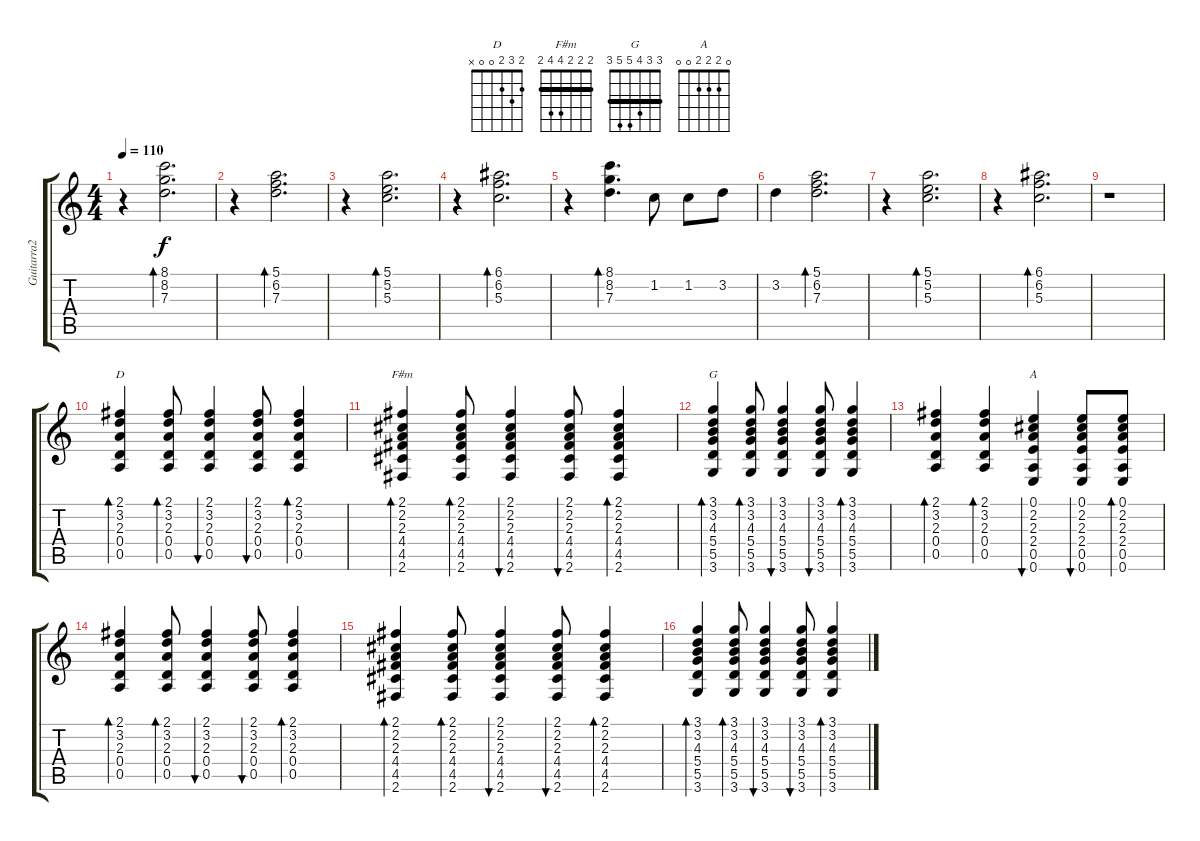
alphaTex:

\track ("Guitarra2" "Guitarra2") {instrument acousticguitarsteel}
\staff {score tabs}
\tuning (E4 B3 G3 D3 A2 E2) {hide}
\chord ("D" 2 3 2 0 0 x)
\chord ("F#m" 2 2 2 4 4 2) {barre 2}
\chord ("G" 3 3 4 5 5 3) {barre 3}
\chord ("A" 0 2 2 2 0 0)
\ts (4 4)
\tempo 110
\clef g2
\ks c
r.4{dy f} (8.1 8.2 7.3).2{d bd 240} |
r.4 (5.1 6.2 7.3).2{d bd 240} |
r.4 (5.1 5.2 5.3).2{d bd 240} |
r.4 (6.1 6.2 5.3).2{d bd 240} |
r.4 (8.1 8.2 7.3).4{d bd 240} 1.2.8{instrument acousticguitarsteel} 1.2.8 3.2.8 |
3.2.4 (5.1 6.2 7.3).2{d bd 240 instrument acousticguitarnylon} |
r.4 (5.1 5.2 5.3).2{d bd 240} |
r.4 (6.1 6.2 5.3).2{d bd 240} |
r.1 |
(2.1 3.2 2.3 0.4 0.5).4{bd 240 ch "D"} (2.1 3.2 2.3 0.4 0.5).8{bd 30} (2.1 3.2 2.3 0.4 0.5).4{bu 60} (2.1 3.2 2.3 0.4 0.5).8{bu 60} (2.1 3.2 2.3 0.4 0.5).4{bd 60} |
(2.1 2.2 2.3 4.4 4.5 2.6).4{bd 240 ch "F#m"} (2.1 2.2 2.3 4.4 4.5 2.6).8{bd 30} (2.1 2.2 2.3 4.4 4.5 2.6).4{bu 60} (2.1 2.2 2.3 4.4 4.5 2.6).8{bu 60} (2.1 2.2 2.3 4.4 4.5 2.6).4{bd 60} |
(3.1 3.2 4.3 5.4 5.5 3.6).4{bd 240 ch "G"} (3.1 3.2 4.3 5.4 5.5 3.6).8{bd 30} (3.1 3.2 4.3 5.4 5.5 3.6).4{bu 60} (3.1 3.2 4.3 5.4 5.5 3.6).8{bu 60} (3.1 3.2 4.3 5.4 5.5 3.6).4{bd 60} |
(2.1 3.2 2.3 0.4 0.5).4{bd 240} (2.1 3.2 2.3 0.4 0.5).4{bd 30} (0.1 2.2 2.3 2.4 0.5 0.6).4{bu 60 ch "A"} (0.1 2.2 2.3 2.4 0.5 0.6).8{bu 60} (0.1 2.2 2.3 2.4 0.5 0.6).8{bd 60} |
(2.1 3.2 2.3 0.4 0.5).4{bd 240} (2.1 3.2 2.3 0.4 0.5).8{bd 30} (2.1 3.2 2.3 0.4 0.5).4{bu 60} (2.1 3.2 2.3 0.4 0.5).8{bu 60} (2.1 3.2 2.3 0.4 0.5).4{bd 60} |
(2.1 2.2 2.3 4.4 4.5 2.6).4{bd 240} (2.1 2.2 2.3 4.4 4.5 2.6).8{bd 30} (2.1 2.2 2.3 4.4 4.5 2.6).4{bu 60} (2.1 2.2 2.3 4.4 4.5 2.6).8{bu 60} (2.1 2.2 2.3 4.4 4.5 2.6).4{bd 60} |
(3.1 3.2 4.3 5.4 5.5 3.6).4{bd 240} (3.1 3.2 4.3 5.4 5.5 3.6).8{bd 30} (3.1 3.2 4.3 5.4 5.5 3.6).4{bu 60} (3.1 3.2 4.3 5.4 5.5 3.6).8{bu 60} (3.1 3.2 4.3 5.4 5.5 3.6).4{bd 60}
